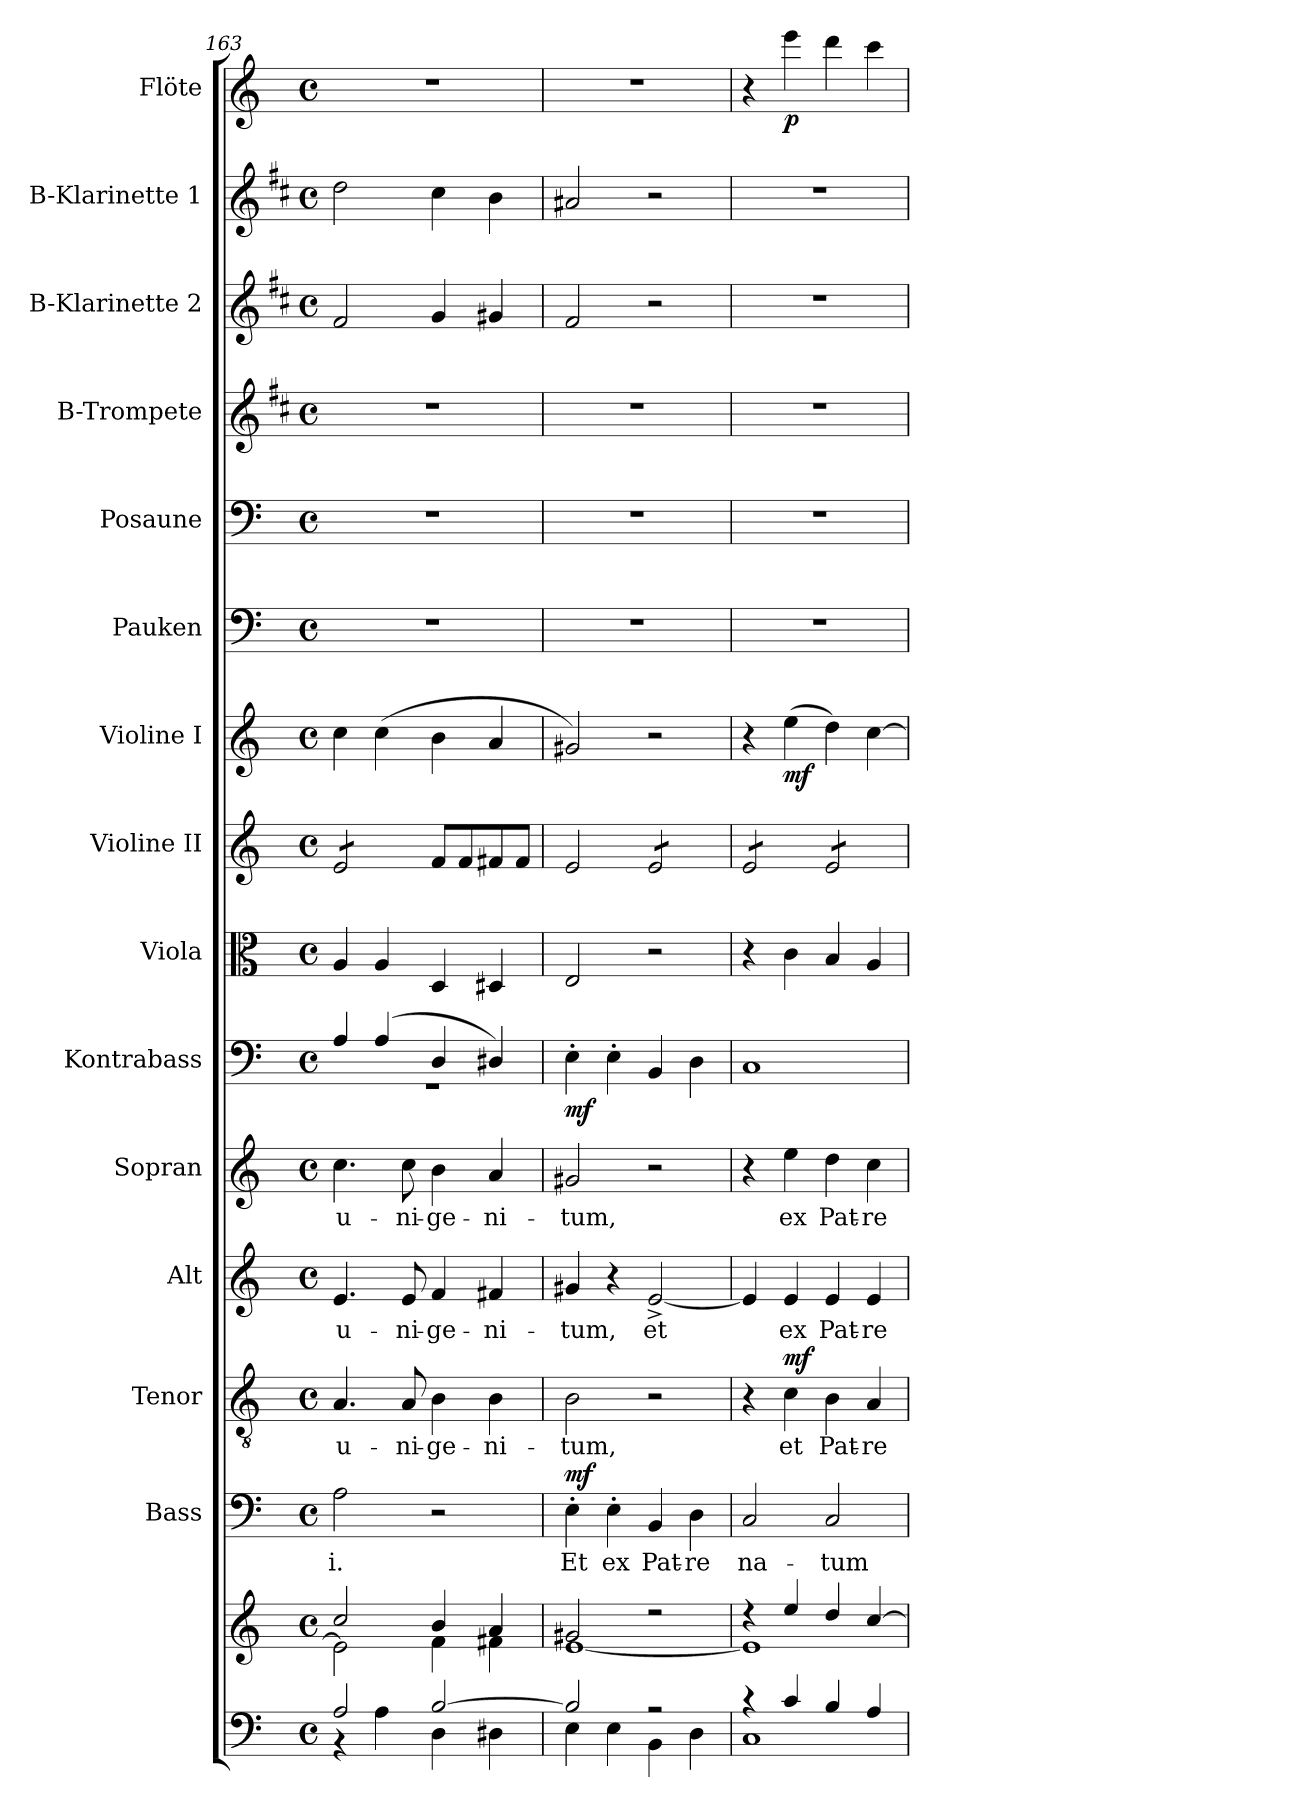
**kern	**kern	**kern	**text	**dynam	**kern	**text	**dynam	**kern	**text	**kern	**text	**kern	**dynam	**kern	**kern	**kern	**dynam	**kern	**kern	**kern	**kern	**kern	**kern	**dynam
*part15	*part15	*part14	*part14	*part14	*part13	*part13	*part13	*part12	*part12	*part11	*part11	*part10	*part10	*part9	*part8	*part7	*part7	*part6	*part5	*part4	*part3	*part2	*part1	*part1
*staff16	*staff15	*staff14	*staff14	*staff14	*staff13	*staff13	*staff13	*staff12	*staff12	*staff11	*staff11	*staff10	*staff10	*staff9	*staff8	*staff7	*staff7	*staff6	*staff5	*staff4	*staff3	*staff2	*staff1	*staff1
*	*	*I"Bass	*	*	*I"Tenor	*	*	*I"Alt	*	*I"Sopran	*	*I"Kontrabass	*	*I"Viola	*I"Violine II	*I"Violine I	*	*I"Pauken	*I"Posaune	*I"B-Trompete	*I"B-Klarinette 2	*I"B-Klarinette 1	*I"Flöte	*
*	*	*I'B.	*	*	*I'T.	*	*	*I'A.	*	*I'S.	*	*I'Kb.	*	*I'Vla.	*I'Vl. II	*I'Vl. I	*	*I'Pk.	*I'Pos.	*I'B Trp.	*I'B Kl. 2	*I'B Kl. 1	*I'Fl.	*
*clefF4	*clefG2	*clefF4	*	*	*clefGv2	*	*	*clefG2	*	*clefG2	*	*clefF4	*	*clefC3	*clefG2	*clefG2	*	*clefF4	*clefF4	*clefG2	*clefG2	*clefG2	*clefG2	*
*	*	*	*	*	*	*	*	*	*	*	*	*ITrd7c12	*	*	*	*	*	*	*	*ITrd1c2	*ITrd1c2	*ITrd1c2	*	*
*k[]	*k[]	*k[]	*	*	*k[]	*	*	*k[]	*	*k[]	*	*k[]	*	*k[]	*k[]	*k[]	*	*k[]	*k[]	*k[]	*k[]	*k[]	*k[]	*
*C:	*C:	*C:	*	*	*C:	*	*	*C:	*	*C:	*	*C:	*	*C:	*C:	*C:	*	*C:	*C:	*C:	*C:	*C:	*C:	*
*M4/4	*M4/4	*M4/4	*	*	*M4/4	*	*	*M4/4	*	*M4/4	*	*M4/4	*	*M4/4	*M4/4	*M4/4	*	*M4/4	*M4/4	*M4/4	*M4/4	*M4/4	*M4/4	*
*met(c)	*met(c)	*met(c)	*	*	*met(c)	*	*	*met(c)	*	*met(c)	*	*met(c)	*	*met(c)	*met(c)	*met(c)	*	*met(c)	*met(c)	*met(c)	*met(c)	*met(c)	*met(c)	*
=163	=163	=163	=163	=163	=163	=163	=163	=163	=163	=163	=163	=163	=163	=163	=163	=163	=163	=163	=163	=163	=163	=163	=163	=163
*^	*^	*	*	*	*	*	*	*	*	*	*	*	*	*	*	*	*	*	*	*	*	*	*	*
!	!	!	!	!	!LO:LY:b	!	!	!LO:LY:b	!	!	!LO:LY:b	!	!LO:LY:b	!	!	!	!	!	!	!	!	!	!	!	!	!
*	*	*	*	*	*	*	*	*	*	*	*	*	*	*^	*	*	*	*	*	*	*	*	*	*	*	*
*	*	*	*	*	*	*	*	*	*	*	*	*	*	*	*	*	*	*tremolo	*	*	*	*	*	*	*	*	*
2A/	4rBB	2cc/	2e\]	2A\	-i.	.	4.A/	u-	.	4.e/	u-	4.cc\	u-	4AA/	1rGG	.	4A/	8e/L	4cc\	.	1r	1r	1r	2e/	2cc\	1r	.
.	.	.	.	.	.	.	.	.	.	.	.	.	.	.	.	.	.	8e/	.	.	.	.	.	.	.	.	.
.	4A\	.	.	.	.	.	.	.	.	.	.	.	.	(4AA/	.	.	4A/	8e/	(>4cc\	.	.	.	.	.	.	.	.
!	!	!	!	!	!	!	!	!LO:LY:b	!	!	!LO:LY:b	!	!LO:LY:b	!	!	!	!	!	!	!	!	!	!	!	!	!	!
.	.	.	.	.	.	.	8A/	-ni-	.	8e/	-ni-	8cc\	-ni-	.	.	.	.	8e/J	.	.	.	.	.	.	.	.	.
*	*	*	*	*	*	*	*	*	*	*	*	*	*	*	*	*	*	*Xtremolo	*	*	*	*	*	*	*	*	*
!	!	!	!	!	!	!	!	!LO:LY:b	!	!	!LO:LY:b	!	!LO:LY:b	!	!	!	!	!	!	!	!	!	!	!	!	!	!
[>2B/	4D\	4b/	4f\	2r	.	.	4B\	-ge-	.	4f/	-ge-	4b\	-ge-	4DD/	.	.	4D/	8f/L	4b\	.	.	.	.	4f/	4b\	.	.
.	.	.	.	.	.	.	.	.	.	.	.	.	.	.	.	.	.	8f/	.	.	.	.	.	.	.	.	.
!	!	!	!	!	!	!	!	!LO:LY:b	!	!	!LO:LY:b	!	!LO:LY:b	!	!	!	!	!	!	!	!	!	!	!	!	!	!
.	4D#X\	4a/	4f#X\	.	.	.	4B\	-ni-	.	4f#X/	-ni-	4a/	-ni-	4DD#X/)	.	.	4D#X/	8f#X/	4a/	.	.	.	.	4f#X/	4a\	.	.
.	.	.	.	.	.	.	.	.	.	.	.	.	.	.	.	.	.	8f#/J	.	.	.	.	.	.	.	.	.
*	*	*	*	*	*	*	*	*	*	*	*	*	*	*v	*v	*	*	*	*	*	*	*	*	*	*	*	*
=164	=164	=164	=164	=164	=164	=164	=164	=164	=164	=164	=164	=164	=164	=164	=164	=164	=164	=164	=164	=164	=164	=164	=164	=164	=164	=164
!	!	!	!	!	!LO:LY:b	!LO:DY:a	!	!LO:LY:b	!	!	!LO:LY:b	!	!LO:LY:b	!	!LO:DY:b	!	!	!	!	!	!	!	!	!	!	!
2B/]	4E\	2g#X/	[<1e	4E'>\	Et	mf	2B\	-tum,	.	4g#X/	-tum,	2g#X/	-tum,	4EE'>\	mf	2E/	2e/	2g#X/)	.	1r	1r	1r	2e/	2g#X/	1r	.
!	!	!	!	!	!LO:LY:b	!	!	!	!	!	!	!	!	!	!	!	!	!	!	!	!	!	!	!	!	!
.	4E\	.	.	4E'>\	ex	.	.	.	.	4r	.	.	.	4EE'>\	.	.	.	.	.	.	.	.	.	.	.	.
!	!	!	!	!	!LO:LY:b	!	!	!	!	!	!LO:LY:b	!	!	!	!	!	!	!	!	!	!	!	!	!	!	!
*	*	*	*	*	*	*	*	*	*	*	*	*	*	*	*	*	*tremolo	*	*	*	*	*	*	*	*	*
2rA	4BB\	2r	.	4BB/	Pat-	.	2r	.	.	[2e^>/	et	2r	.	4BBB/	.	2r	8e/L	2r	.	.	.	.	2r	2r	.	.
.	.	.	.	.	.	.	.	.	.	.	.	.	.	.	.	.	8e/	.	.	.	.	.	.	.	.	.
!	!	!	!	!	!LO:LY:b	!	!	!	!	!	!	!	!	!	!	!	!	!	!	!	!	!	!	!	!	!
.	4D\	.	.	4D\	-re	.	.	.	.	.	.	.	.	4DD\	.	.	8e/	.	.	.	.	.	.	.	.	.
.	.	.	.	.	.	.	.	.	.	.	.	.	.	.	.	.	8e/J	.	.	.	.	.	.	.	.	.
=165	=165	=165	=165	=165	=165	=165	=165	=165	=165	=165	=165	=165	=165	=165	=165	=165	=165	=165	=165	=165	=165	=165	=165	=165	=165	=165
!	!	!	!	!	!LO:LY:b	!	!	!	!	!	!	!	!	!	!	!	!	!	!	!	!	!	!	!	!	!
4rc	1C	4rdd	1e]	2C/	na-	.	4r	.	.	4e/]	.	4r	.	1CC	.	4r	8e/L	4r	.	1r	1r	1r	1r	1r	4r	.
.	.	.	.	.	.	.	.	.	.	.	.	.	.	.	.	.	8e/	.	.	.	.	.	.	.	.	.
!	!	!	!	!	!	!	!	!LO:LY:b	!LO:DY:a	!	!LO:LY:b	!	!LO:LY:b	!	!	!	!	!	!LO:DY:b	!	!	!	!	!	!	!LO:DY:b
4c/	.	4ee/	.	.	.	.	4c\	et	mf	4e/	ex	4ee\	ex	.	.	4c\	8e/	(>4ee\	mf	.	.	.	.	.	4eee\	p
.	.	.	.	.	.	.	.	.	.	.	.	.	.	.	.	.	8e/J	.	.	.	.	.	.	.	.	.
!	!	!	!	!	!LO:LY:b	!	!	!LO:LY:b	!	!	!LO:LY:b	!	!LO:LY:b	!	!	!	!	!	!	!	!	!	!	!	!	!
4B/	.	4dd/	.	2C/	-tum	.	4B\	Pat-	.	4e/	Pat-	4dd\	Pat-	.	.	4B/	8e/L	4dd\)	.	.	.	.	.	.	4ddd\	.
.	.	.	.	.	.	.	.	.	.	.	.	.	.	.	.	.	8e/	.	.	.	.	.	.	.	.	.
!	!	!	!	!	!	!	!	!LO:LY:b	!	!	!LO:LY:b	!	!LO:LY:b	!	!	!	!	!	!	!	!	!	!	!	!	!
4A/	.	[>4cc/	.	.	.	.	4A/	-re	.	4e/	-re	4cc\	-re	.	.	4A/	8e/	[4cc\	.	.	.	.	.	.	4ccc\	.
.	.	.	.	.	.	.	.	.	.	.	.	.	.	.	.	.	8e/J	.	.	.	.	.	.	.	.	.
*	*	*	*	*	*	*	*	*	*	*	*	*	*	*	*	*	*Xtremolo	*	*	*	*	*	*	*	*	*
*v	*v	*	*	*	*	*	*	*	*	*	*	*	*	*	*	*	*	*	*	*	*	*	*	*	*	*
*	*v	*v	*	*	*	*	*	*	*	*	*	*	*	*	*	*	*	*	*	*	*	*	*	*	*
=	=	=	=	=	=	=	=	=	=	=	=	=	=	=	=	=	=	=	=	=	=	=	=	=
*-	*-	*-	*-	*-	*-	*-	*-	*-	*-	*-	*-	*-	*-	*-	*-	*-	*-	*-	*-	*-	*-	*-	*-	*-
